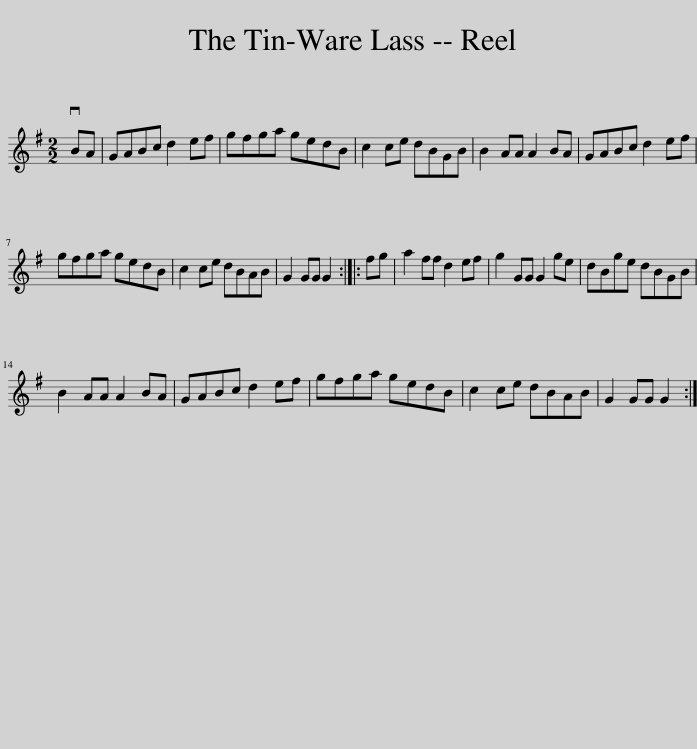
X:1
L:1/8
M:2/2
I:linebreak $
K:G
V:1 treble
V:1
 vBA | GABc d2 ef | gfga gedB | c2 ce dBGB | B2 AA A2 BA | %5
 GABc d2 ef |$ gfga gedB | c2 ce dBAB | G2 GG G2 :: fg | %10
 a2 ff d2 ef | g2 GG G2 ge | dBge dBGB |$ B2 AA A2 BA | GABc d2 ef | %15
 gfga gedB | c2 ce dBAB | G2 GG G2 :| %18
